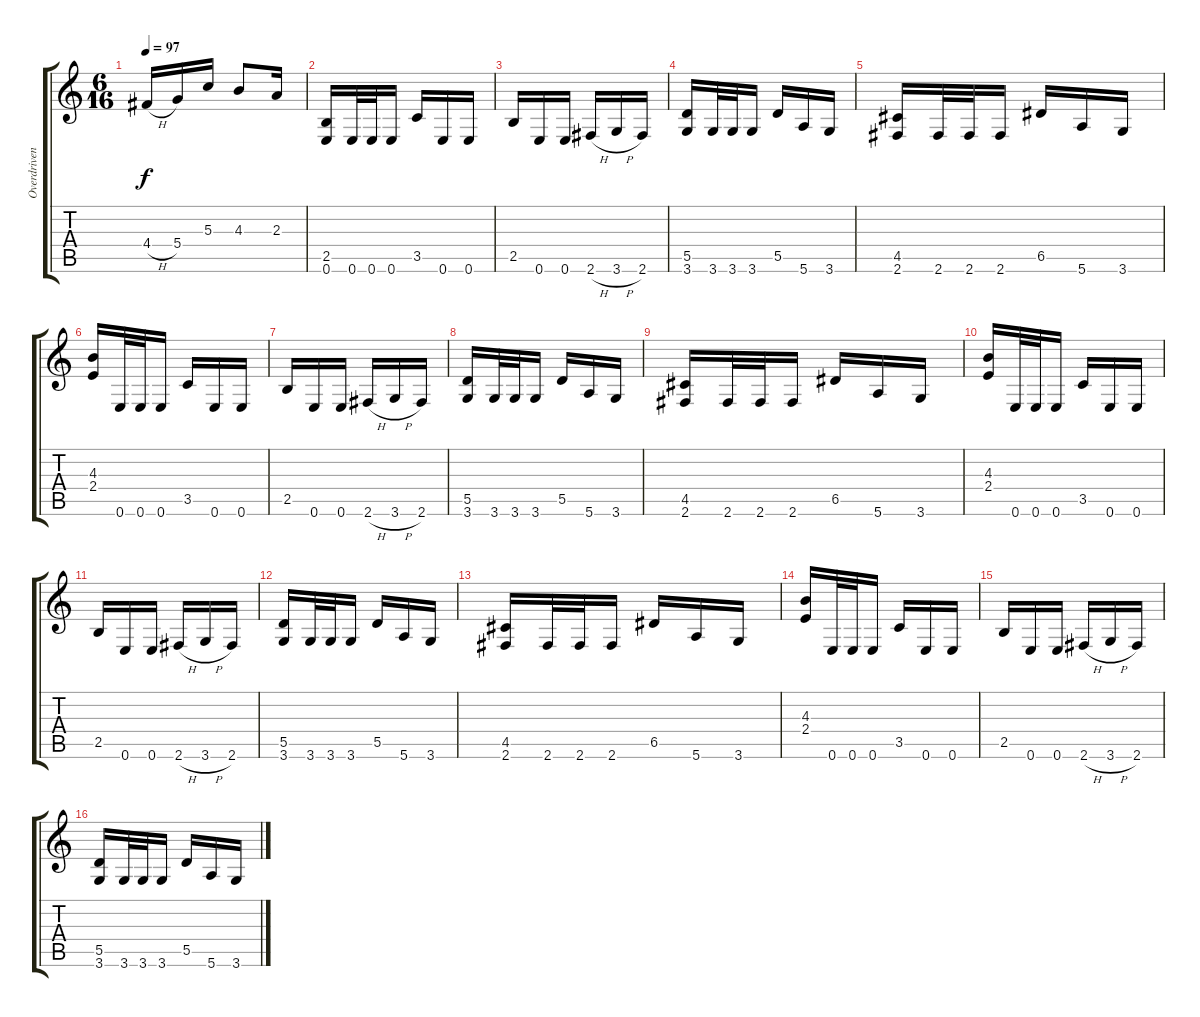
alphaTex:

\track ("Overdriven Guitar 2" "Overdriven") {instrument overdrivenguitar}
\staff {score tabs}
\tuning (E4 B3 G3 D3 A2 E2) {hide}
\ts (6 16)
\tempo 97
\clef g2
\ks c
4.4{h}.16{dy f} 5.4.16 5.3.16 4.3.8 2.3.16 |
(2.5 0.6).16 0.6.32 0.6.32 0.6.16 3.5.16 0.6.16 0.6.16 |
2.5.16 0.6.16 0.6.16 2.6{h}.16 3.6{h}.16 2.6.16 |
(5.5 3.6).16 3.6.32 3.6.32 3.6.16 5.5.16 5.6.16 3.6.16 |
(4.5 2.6).16 2.6.32 2.6.32 2.6.16 6.5.16 5.6.16 3.6.16 |
(4.3 2.4).16 0.6.32 0.6.32 0.6.16 3.5.16 0.6.16 0.6.16 |
2.5.16 0.6.16 0.6.16 2.6{h}.16 3.6{h}.16 2.6.16 |
(5.5 3.6).16 3.6.32 3.6.32 3.6.16 5.5.16 5.6.16 3.6.16 |
(4.5 2.6).16 2.6.32 2.6.32 2.6.16 6.5.16 5.6.16 3.6.16 |
(4.3 2.4).16 0.6.32 0.6.32 0.6.16 3.5.16 0.6.16 0.6.16 |
2.5.16 0.6.16 0.6.16 2.6{h}.16 3.6{h}.16 2.6.16 |
(5.5 3.6).16 3.6.32 3.6.32 3.6.16 5.5.16 5.6.16 3.6.16 |
(4.5 2.6).16 2.6.32 2.6.32 2.6.16 6.5.16 5.6.16 3.6.16 |
(4.3 2.4).16 0.6.32 0.6.32 0.6.16 3.5.16 0.6.16 0.6.16 |
2.5.16 0.6.16 0.6.16 2.6{h}.16 3.6{h}.16 2.6.16 |
(5.5 3.6).16 3.6.32 3.6.32 3.6.16 5.5.16 5.6.16 3.6.16
